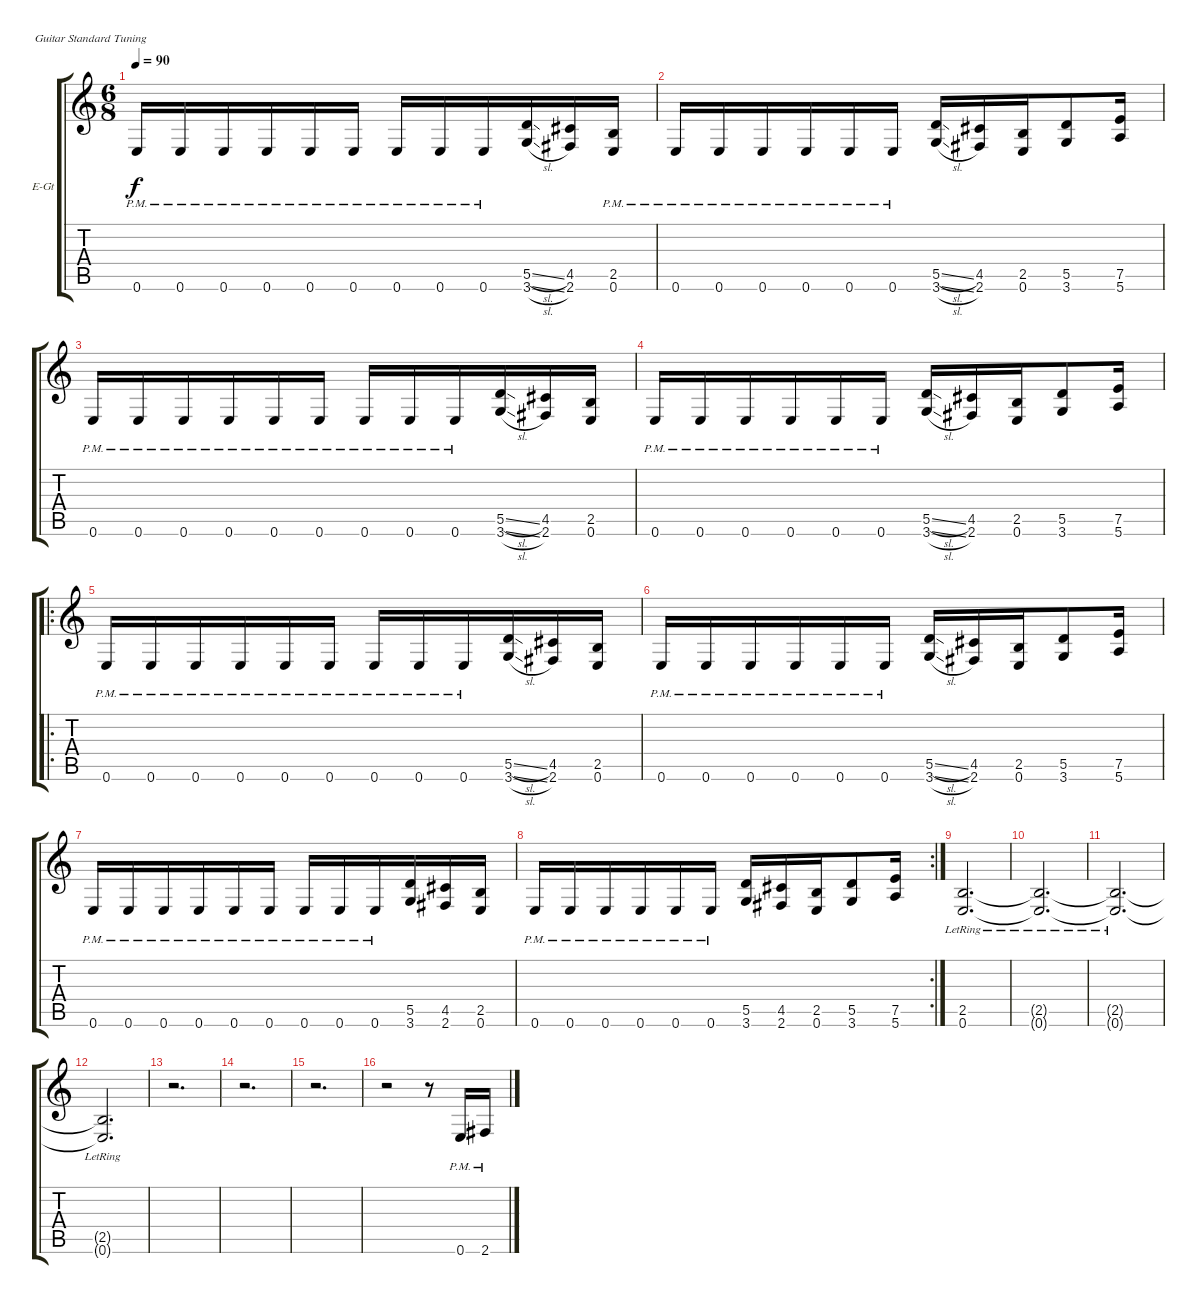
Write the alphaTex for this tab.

\defaultSystemsLayout 4
\bracketExtendMode groupsimilarinstruments
\firstSystemTrackNameOrientation horizontal
\otherSystemsTrackNameOrientation horizontal
\track ("Herman Frank" "E-Gt") {instrument distortionguitar}
\staff {score tabs}
\tuning (E4 B3 G3 D3 A2 E2)
\ts (6 8)
\tempo 90
\clef g2
\ks c
0.6{pm}.16{dy f instrument distortionguitar} 0.6{pm}.16 0.6{pm}.16 0.6{pm}.16 0.6{pm}.16 0.6{pm}.16 0.6{pm}.16 0.6{pm}.16 0.6{pm}.16 (5.5{sl} 3.6{sl}).16 (4.5 2.6).16 (0.6{pm} 2.5).16 |
0.6{pm}.16 0.6{pm}.16 0.6{pm}.16 0.6{pm}.16 0.6{pm}.16 0.6{pm}.16 (5.5{sl} 3.6{sl}).16 (4.5 2.6).16 (2.5 0.6).16 (5.5 3.6).8 (7.5 5.6).16 |
0.6{pm}.16 0.6{pm}.16 0.6{pm}.16 0.6{pm}.16 0.6{pm}.16 0.6{pm}.16 0.6{pm}.16 0.6{pm}.16 0.6{pm}.16 (5.5{sl} 3.6{sl}).16 (4.5 2.6).16 (2.5 0.6).16 |
0.6{pm}.16 0.6{pm}.16 0.6{pm}.16 0.6{pm}.16 0.6{pm}.16 0.6{pm}.16 (5.5{sl} 3.6{sl}).16 (4.5 2.6).16 (2.5 0.6).16 (5.5 3.6).8 (7.5 5.6).16 |
\ro
0.6{pm}.16 0.6{pm}.16 0.6{pm}.16 0.6{pm}.16 0.6{pm}.16 0.6{pm}.16 0.6{pm}.16 0.6{pm}.16 0.6{pm}.16 (5.5{sl} 3.6{sl}).16 (4.5 2.6).16 (2.5 0.6).16 |
0.6{pm}.16 0.6{pm}.16 0.6{pm}.16 0.6{pm}.16 0.6{pm}.16 0.6{pm}.16 (5.5{sl} 3.6{sl}).16 (4.5 2.6).16 (2.5 0.6).16 (5.5 3.6).8 (7.5 5.6).16 |
0.6{pm}.16 0.6{pm}.16 0.6{pm}.16 0.6{pm}.16 0.6{pm}.16 0.6{pm}.16 0.6{pm}.16 0.6{pm}.16 0.6{pm}.16 (5.5 3.6).16 (4.5 2.6).16 (2.5 0.6).16 |
\rc 2
0.6{pm}.16 0.6{pm}.16 0.6{pm}.16 0.6{pm}.16 0.6{pm}.16 0.6{pm}.16 (5.5 3.6).16 (4.5 2.6).16 (2.5 0.6).16 (5.5 3.6).8 (7.5 5.6).16 |
(2.5{lr} 0.6{lr}).2{d} |
(2.5{lr t} 0.6{lr t}).2{d} |
(2.5{lr t} 0.6{lr t}).2{d} |
(0.6{lr t} 2.5{lr t}).2{d} |
r.2{d} |
r.2{d} |
r.2{d} |
r.2 r.8 0.6{pm}.16 2.6{pm}.16
